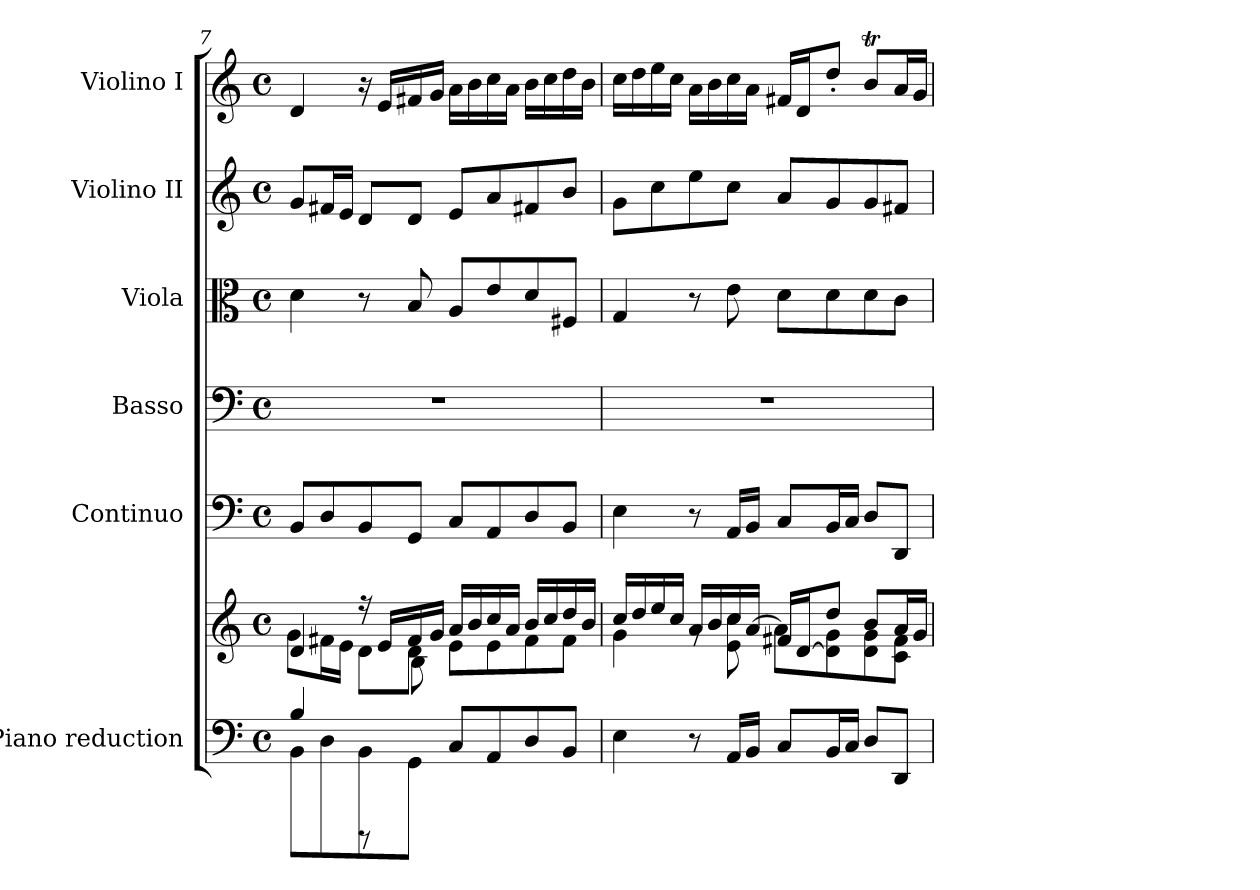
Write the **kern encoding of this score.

**kern	**kern	**kern	**kern	**kern	**kern	**kern
*part6	*part6	*part5	*part4	*part3	*part2	*part1
*staff7	*staff6	*staff5	*staff4	*staff3	*staff2	*staff1
*I"Piano reduction	*	*I"Continuo	*I"Basso	*I"Viola	*I"Violino II	*I"Violino I
*I'Pno	*	*	*	*I'Vla	*I'Vln	*I'Vln
*clefF4	*clefG2	*clefF4	*clefF4	*clefC3	*clefG2	*clefG2
*k[]	*k[]	*k[]	*k[]	*k[]	*k[]	*k[]
*M4/4	*M4/4	*M4/4	*M4/4	*M4/4	*M4/4	*M4/4
*met(c)	*met(c)	*met(c)	*met(c)	*met(c)	*met(c)	*met(c)
=7	=7	=7	=7	=7	=7	=7
*^	*^	*	*	*	*	*
*	*	*	*^	*	*	*	*	*
4B/	8BB\L	4d/	8g\L	4.ryy	8BB/L	1r	4d\	8g/L	4d/
.	8D\	.	16f#X\L	.	8D/	.	.	16f#X/L	.
.	.	.	16e\JJ	.	.	.	.	16e/JJ	.
8rGGGG	8BB\	16r	8d\L	.	8BB/	.	8r	8d/L	16r
.	.	16e/LL	.	.	.	.	.	.	16e/LL
8ryy	8GG\J	16f#/	8d\J	8B\	8GG/J	.	8B/	8d/J	16f#X/
.	.	16g/JJ	.	.	.	.	.	.	16g/JJ
8C/L	2ryy	16a/LL	8e\L	2ryy	8C/L	.	8A/L	8e/L	16a\LL
.	.	16b/	.	.	.	.	.	.	16b\
8AA/	.	16cc/	8e\	.	8AA/	.	8e/	8a/	16cc\
.	.	16a/JJ	.	.	.	.	.	.	16a\JJ
8D/	.	16b/LL	8f#\	.	8D/	.	8d/	8f#X/	16b\LL
.	.	16cc/	.	.	.	.	.	.	16cc\
8BB/J	.	16dd/	8f#\J	.	8BB/J	.	8F#X/J	8b/J	16dd\
.	.	16b/JJ	.	.	.	.	.	.	16b\JJ
*v	*v	*	*	*	*	*	*	*	*
*	*	*v	*v	*	*	*	*	*
!!LO:PB:g=z
=8	=8	=8	=8	=8	=8	=8	=8
4E\	16cc/LL	4g\	4E\	1r	4G/	8g\L	16cc\LL
.	16dd/	.	.	.	.	.	16dd\
.	16ee/	.	.	.	.	8cc\	16ee\
.	16cc/JJ	.	.	.	.	.	16cc\JJ
8r	16a/LL	8rg	8r	.	8r	8ee\	16a\LL
.	16b/	.	.	.	.	.	16b\
16AA/LL	16cc/	8e\ 8cc\	16AA/LL	.	8e\	8cc\J	16cc\
16BB/JJ	[16a/JJ	.	16BB/JJ	.	.	.	16a\JJ
8C/L	16f#X/LL	8a\L]	8C/L	.	8d\L	8a/L	16f#X/LL
.	[16d/J	.	.	.	.	.	16d/J
16BB/L	8dd/J	8d\] 8g\	16BB/L	.	8d\	8g/	8dd'/J
16C/JJ	.	.	16C/JJ	.	.	.	.
8D/L	8b/L	8d\ 8g\	8D/L	.	8d\	8g/	8bt/L
8DD/J	16a/L	8c\ 8f#\J	8DD/J	.	8c\J	8f#X/J	16a/L
.	16g/JJ	.	.	.	.	.	16g/JJ
*	*v	*v	*	*	*	*	*
=	=	=	=	=	=	=
*-	*-	*-	*-	*-	*-	*-
